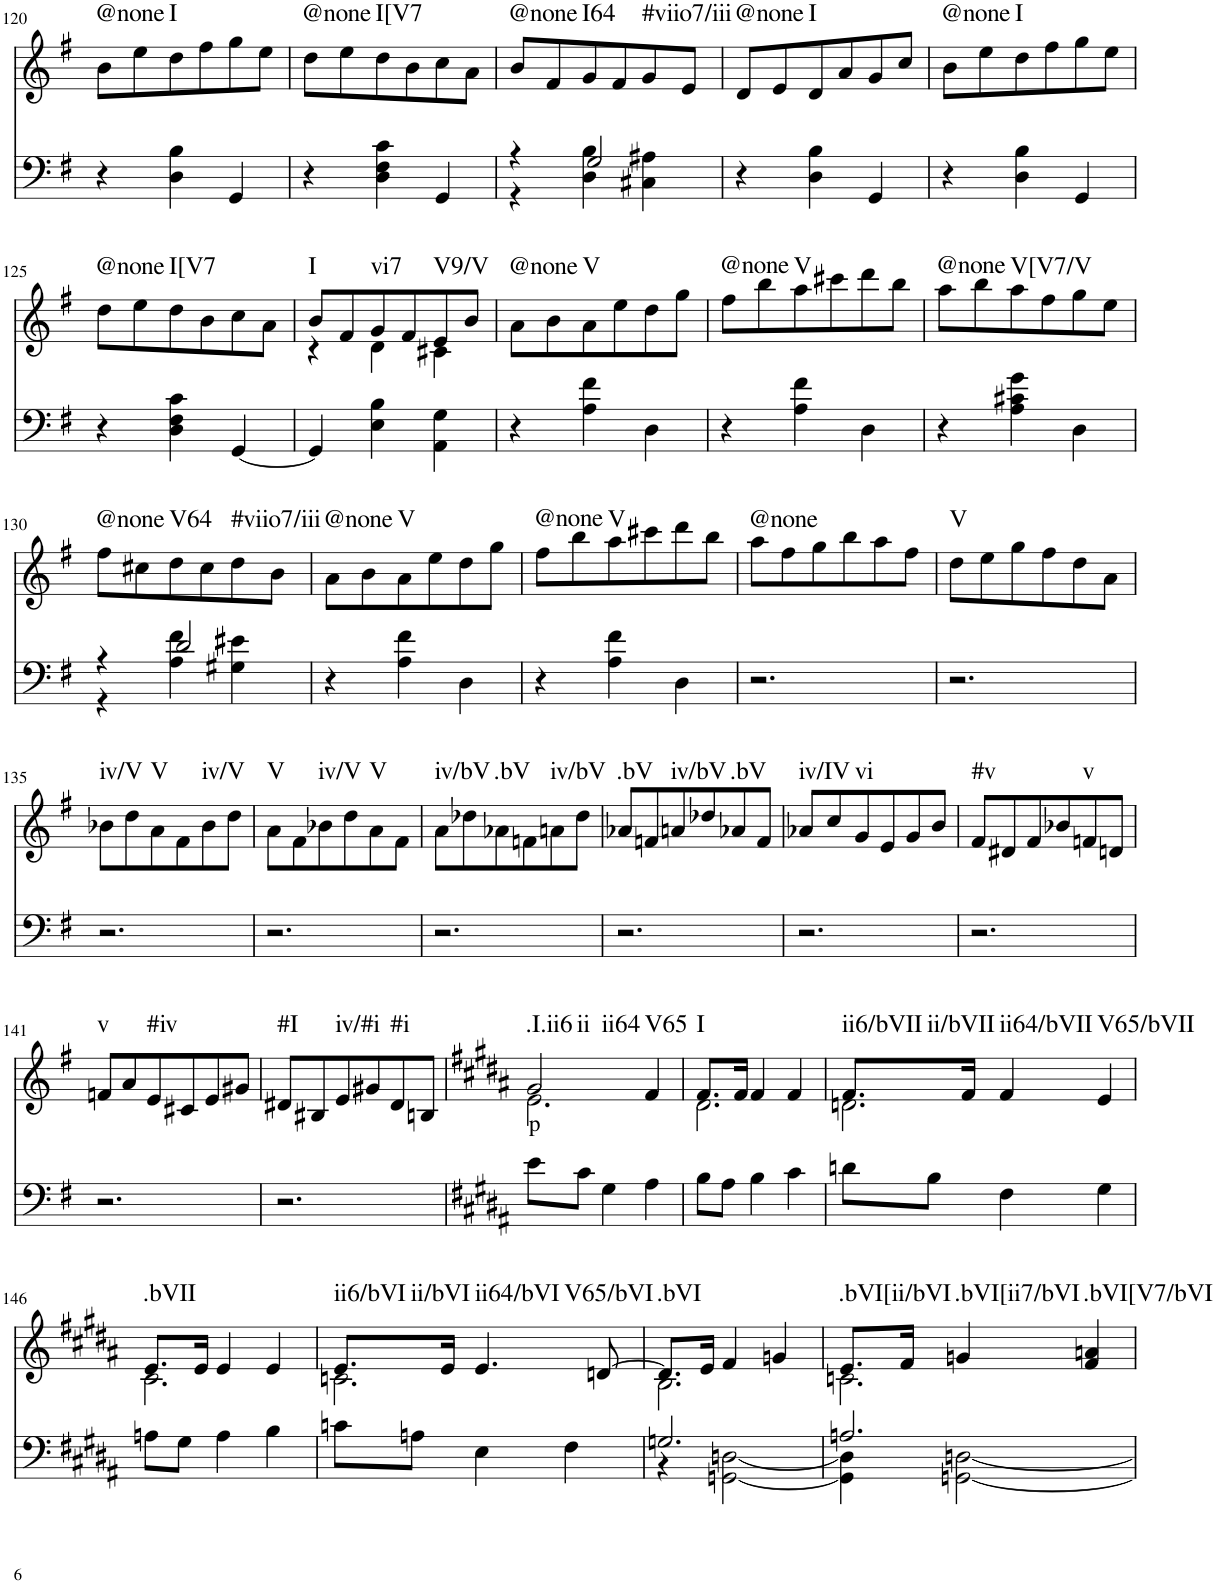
**kern	**kern	**text	**harte
*part2	*part1	*part1	*part1
*staff2	*staff1	*staff1	*
*I"Piano	*I"Piano	*	*
*I'Pno	*I'Pno	*	*
!!LO:PB:g=z
*clefF4	*clefG2	*	*
*k[f#]	*k[f#]	*	*
*M3/4	*M3/4	*	*
=120	=120	=120	=120
!	!	!	!LO:H:kt=@none
4r	8b\L	.	N
.	8ee\	.	.
!	!	!	!LO:H:kt=I
4D\ 4B\	8dd\	.	N
.	8ff#\	.	.
4GG/	8gg\	.	.
.	8ee\J	.	.
=121	=121	=121	=121
!	!	!	!LO:H:kt=@none
4r	8dd\L	.	N
.	8ee\	.	.
!	!	!	!LO:H:kt=I[V7
4D\ 4F#\ 4c\	8dd\	.	N
.	8b\	.	.
4GG/	8cc\	.	.
.	8a\J	.	.
=122	=122	=122	=122
*^	*	*	*
!	!	!	!	!LO:H:kt=@none
4r	4r	8b/L	.	N
.	.	8f#/	.	.
!	!	!	!	!LO:H:kt=I64
2G/	4D\ 4B\	8g/	.	N
.	.	8f#/	.	.
!	!	!	!	!LO:H:kt=#viio7/iii
.	4C#X\ 4A#X\	8g/	.	N
.	.	8e/J	.	.
*v	*v	*	*	*
=123	=123	=123	=123
!	!	!	!LO:H:kt=@none
4r	8d/L	.	N
.	8e/	.	.
!	!	!	!LO:H:kt=I
4D\ 4B\	8d/	.	N
.	8a/	.	.
4GG/	8g/	.	.
.	8cc/J	.	.
=124	=124	=124	=124
!	!	!	!LO:H:kt=@none
4r	8b\L	.	N
.	8ee\	.	.
!	!	!	!LO:H:kt=I
4D\ 4B\	8dd\	.	N
.	8ff#\	.	.
4GG/	8gg\	.	.
.	8ee\J	.	.
!!LO:LB:g=z
=125	=125	=125	=125
!	!	!	!LO:H:kt=@none
4r	8dd\L	.	N
.	8ee\	.	.
!	!	!	!LO:H:kt=I[V7
4D\ 4F#\ 4c\	8dd\	.	N
.	8b\	.	.
[4GG/	8cc\	.	.
.	8a\J	.	.
=126	=126	=126	=126
*	*^	*	*
!	!	!	!	!LO:H:kt=I
4GG/]	8b/L	4r	.	N
.	8f#/	.	.	.
!	!	!	!	!LO:H:kt=vi7
4E\ 4B\	8g/	4d\	.	N
.	8f#/	.	.	.
!	!	!	!	!LO:H:kt=V9/V
4AA\ 4G\	8e/	4c#X\	.	N
.	8b/J	.	.	.
*	*v	*v	*	*
=127	=127	=127	=127
!	!	!	!LO:H:kt=@none
4r	8a\L	.	N
.	8b\	.	.
!	!	!	!LO:H:kt=V
4A\ 4f#\	8a\	.	N
.	8ee\	.	.
4D\	8dd\	.	.
.	8gg\J	.	.
=128	=128	=128	=128
!	!	!	!LO:H:kt=@none
4r	8ff#\L	.	N
.	8bb\	.	.
!	!	!	!LO:H:kt=V
4A\ 4f#\	8aa\	.	N
.	8ccc#X\	.	.
4D\	8ddd\	.	.
.	8bb\J	.	.
=129	=129	=129	=129
!	!	!	!LO:H:kt=@none
4r	8aa\L	.	N
.	8bb\	.	.
!	!	!	!LO:H:kt=V[V7/V
4A\ 4c#X\ 4g\	8aa\	.	N
.	8ff#\	.	.
4D\	8gg\	.	.
.	8ee\J	.	.
!!LO:LB:g=z
=130	=130	=130	=130
*^	*	*	*
!	!	!	!	!LO:H:kt=@none
4r	4r	8ff#\L	.	N
.	.	8cc#X\	.	.
!	!	!	!	!LO:H:kt=V64
4A\ 4f#\	2d/	8dd\	.	N
.	.	8cc#\	.	.
!	!	!	!	!LO:H:kt=#viio7/iii
4G#X\ 4e#X\	.	8dd\	.	N
.	.	8b\J	.	.
*v	*v	*	*	*
=131	=131	=131	=131
!	!	!	!LO:H:kt=@none
4r	8a\L	.	N
.	8b\	.	.
!	!	!	!LO:H:kt=V
4A\ 4f#\	8a\	.	N
.	8ee\	.	.
4D\	8dd\	.	.
.	8gg\J	.	.
=132	=132	=132	=132
!	!	!	!LO:H:kt=@none
4r	8ff#\L	.	N
.	8bb\	.	.
!	!	!	!LO:H:kt=V
4A\ 4f#\	8aa\	.	N
.	8ccc#X\	.	.
4D\	8ddd\	.	.
.	8bb\J	.	.
=133	=133	=133	=133
!	!	!	!LO:H:kt=@none
2.r	8aa\L	.	N
.	8ff#\	.	.
.	8gg\	.	.
.	8bb\	.	.
.	8aa\	.	.
.	8ff#\J	.	.
=134	=134	=134	=134
!	!	!	!LO:H:kt=V
2.r	8dd\L	.	N
.	8ee\	.	.
.	8gg\	.	.
.	8ff#\	.	.
.	8dd\	.	.
.	8a\J	.	.
!!LO:LB:g=z
=135	=135	=135	=135
!	!	!	!LO:H:kt=iv/V
2.r	8b-X\L	.	N
.	8dd\	.	.
!	!	!	!LO:H:kt=V
.	8a\	.	N
.	8f#\	.	.
!	!	!	!LO:H:kt=iv/V
.	8b-\	.	N
.	8dd\J	.	.
=136	=136	=136	=136
!	!	!	!LO:H:kt=V
2.r	8a\L	.	N
.	8f#\	.	.
!	!	!	!LO:H:kt=iv/V
.	8b-X\	.	N
.	8dd\	.	.
!	!	!	!LO:H:kt=V
.	8a\	.	N
.	8f#\J	.	.
=137	=137	=137	=137
!	!	!	!LO:H:kt=iv/bV
2.r	8a\L	.	N
.	8dd-X\	.	.
!	!	!	!LO:H:kt=.bV
.	8a-X\	.	N
.	8fn\	.	.
!	!	!	!LO:H:kt=iv/bV
.	8an\	.	N
.	8dd-\J	.	.
=138	=138	=138	=138
!	!	!	!LO:H:kt=.bV
2.r	8a-X/L	.	N
.	8fn/	.	.
!	!	!	!LO:H:kt=iv/bV
.	8an/	.	N
.	8dd-X/	.	.
!	!	!	!LO:H:kt=.bV
.	8a-X/	.	N
.	8f/J	.	.
=139	=139	=139	=139
!	!	!	!LO:H:kt=iv/IV
2.r	8a-X/L	.	N
.	8cc/	.	.
!	!	!	!LO:H:kt=vi
.	8g/	.	N
.	8e/	.	.
.	8g/	.	.
.	8b/J	.	.
=140	=140	=140	=140
!	!	!	!LO:H:kt=#v
2.r	8f#/L	.	N
.	8d#X/	.	.
.	8f#/	.	.
.	8b-X/	.	.
!	!	!	!LO:H:kt=v
.	8fn/	.	N
.	8dn/J	.	.
!!LO:LB:g=z
=141	=141	=141	=141
!	!	!	!LO:H:kt=v
2.r	8fn/L	.	N
.	8a/	.	.
!	!	!	!LO:H:kt=#iv
.	8e/	.	N
.	8c#X/	.	.
.	8e/	.	.
.	8g#X/J	.	.
=142	=142	=142	=142
!	!	!	!LO:H:kt=#I
2.r	8d#X/L	.	N
.	8B#X/	.	.
!	!	!	!LO:H:kt=iv/#i
.	8e/	.	N
.	8g#X/	.	.
!	!	!	!LO:H:kt=#i
.	8d#/	.	N
.	8Bn/J	.	.
=143	=143	=143	=143
*k[f#c#g#d#a#]	*k[f#c#g#d#a#]	*	*
*	*^	*	*
!	!	!	!LO:LY:b	!LO:H:n=1:kt=.I.ii6
!	!	!	!	!LO:H:n=2:kt=ii
!	!	!	!	!LO:H:n=3:kt=ii64
8e\L	2g#/	2.e\	p	N N N
8c#\J	.	.	.	.
4G#\	.	.	.	.
!	!	!	!	!LO:H:kt=V65
4A#\	4f#/	.	.	N
=144	=144	=144	=144	=144
!	!	!	!	!LO:H:kt=I
8B\L	8.f#/L	2.d#\	.	N
8A#\J	.	.	.	.
.	16f#/Jk	.	.	.
4B\	4f#/	.	.	.
4c#\	4f#/	.	.	.
=145	=145	=145	=145	=145
!	!	!	!	!LO:H:n=1:kt=ii6/bVII
!	!	!	!	!LO:H:n=2:kt=ii/bVII
8dn\L	8.f#/L	2.dn\	.	N N
8B\J	.	.	.	.
.	16f#/Jk	.	.	.
!	!	!	!	!LO:H:kt=ii64/bVII
4F#\	4f#/	.	.	N
!	!	!	!	!LO:H:kt=V65/bVII
4G#\	4e/	.	.	N
!!LO:LB:g=z	!!
=146	=146	=146	=146	=146
!	!	!	!	!LO:H:kt=.bVII
8An\L	8.e/L	2.c#\	.	N
8G#\J	.	.	.	.
.	16e/Jk	.	.	.
4A\	4e/	.	.	.
4B\	4e/	.	.	.
=147	=147	=147	=147	=147
!	!	!	!	!LO:H:n=1:kt=ii6/bVI
!	!	!	!	!LO:H:n=2:kt=ii/bVI
8cn\L	8.e/L	2.cn\	.	N N
8An\J	.	.	.	.
.	16e/Jk	.	.	.
!	!	!	!	!LO:H:n=1:kt=ii64/bVI
!	!	!	!	!LO:H:n=2:kt=V65/bVI
4E\	4.e/	.	.	N N
4F#\	.	.	.	.
.	[8dn/	.	.	.
=148	=148	=148	=148	=148
*^	*	*	*	*
!	!	!	!	!	!LO:H:kt=.bVI
2.Gn/	4r	8.d/L]	2.B\	.	N
.	.	16e/Jk	.	.	.
.	[2GGn\ [2Dn\	4f#/	.	.	.
.	.	4gn/	.	.	.
=149	=149	=149	=149	=149	=149
!	!	!	!	!	!LO:H:kt=.bVI[ii/bVI
2.An/	4GG\] 4D\]	8.e/L	2.cn\	.	N
.	.	16f#/Jk	.	.	.
!	!	!	!	!	!LO:H:kt=.bVI[ii7/bVI
.	[2GGn\ [2Dn\	4gn/	.	.	N
!	!	!	!	!	!LO:H:kt=.bVI[V7/bVI
.	.	4f#/ 4an/	.	.	N
*v	*v	*	*	*	*
*	*v	*v	*	*
=	=	=	=
*-	*-	*-	*-
